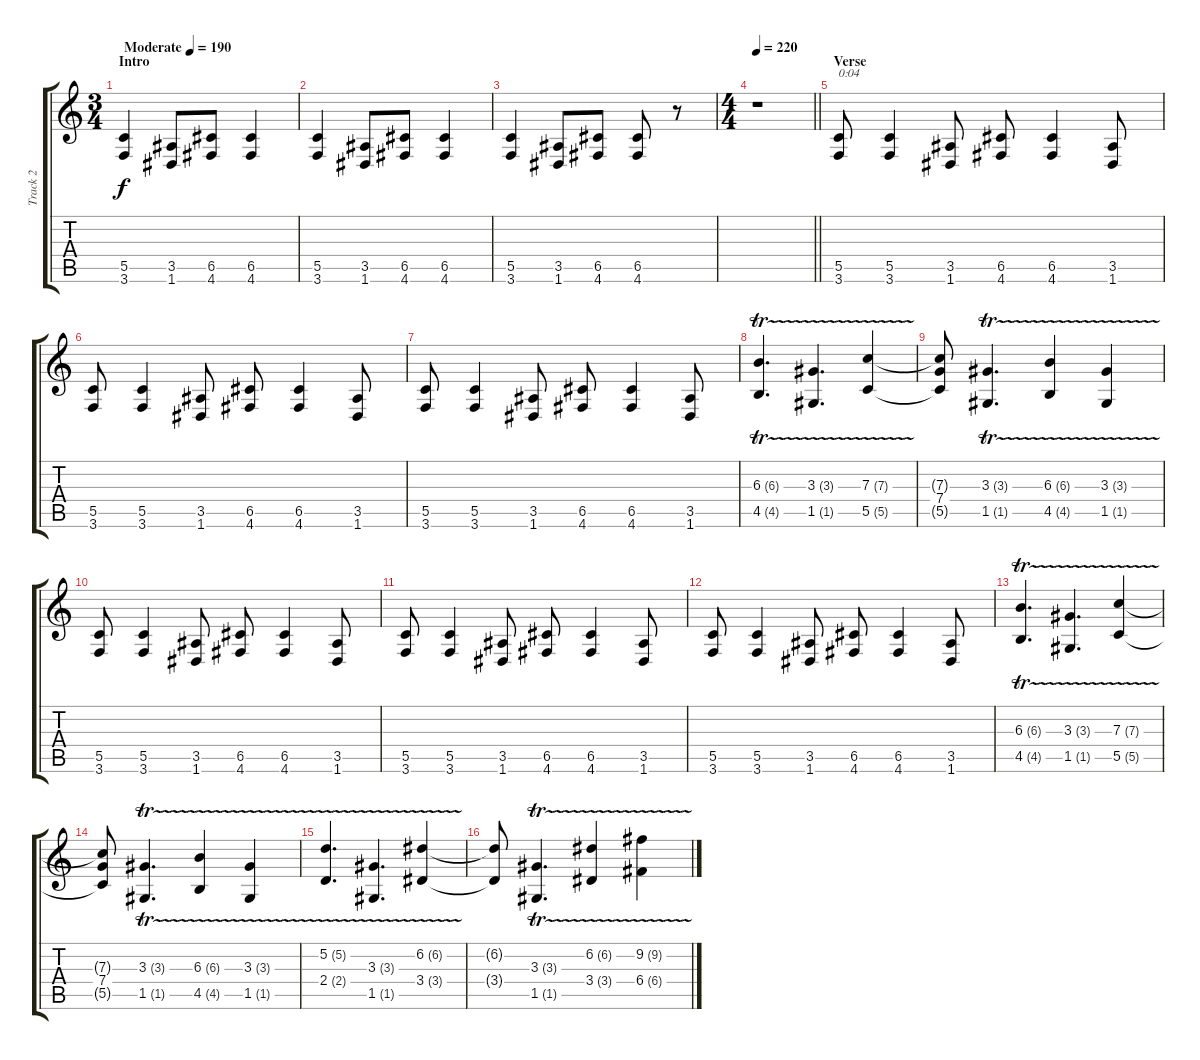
\track ("Track 2" "Track 2") {instrument overdrivenguitar}
\staff {score tabs}
\tuning (D4 A3 F3 C3 G2 D2) {hide}
\ts (3 4)
\section ("" "Intro")
\tempo (190 "Moderate")
\tempo 170
\tempo (190 "Moderate")
\clef g2
\ks c
(5.5 3.6).4{dy f instrument overdrivenguitar} (3.5 1.6).8 (6.5 4.6).8 (6.5 4.6).4 |
(5.5 3.6).4 (3.5 1.6).8 (6.5 4.6).8 (6.5 4.6).4 |
(5.5 3.6).4 (3.5 1.6).8 (6.5 4.6).8 (6.5 4.6).8 r.8 |
\ts (4 4)
\tempo 220
\barLineRight lightlight
r.1 |
\section ("" "Verse")
(5.5 3.6).8{txt "0:04"} (5.5 3.6).4 (3.5 1.6).8 (6.5 4.6).8 (6.5 4.6).4 (3.5 1.6).8 |
(5.5 3.6).8 (5.5 3.6).4 (3.5 1.6).8 (6.5 4.6).8 (6.5 4.6).4 (3.5 1.6).8 |
(5.5 3.6).8 (5.5 3.6).4 (3.5 1.6).8 (6.5 4.6).8 (6.5 4.6).4 (3.5 1.6).8 |
(6.3{tr (6 16)} 4.5{tr (4 16)}).4{d} (3.3{tr (3 16)} 1.5{tr (1 16)}).4{d} (7.3{tr (7 16)} 5.5{tr (5 16)}).4 |
(7.3{t} 7.4 5.5{t}).8 (3.3{tr (3 16)} 1.5{tr (1 16)}).4{d} (6.3{tr (6 16)} 4.5{tr (4 16)}).4 (3.3{tr (3 16)} 1.5{tr (1 16)}).4 |
(5.5 3.6).8 (5.5 3.6).4 (3.5 1.6).8 (6.5 4.6).8 (6.5 4.6).4 (3.5 1.6).8 |
(5.5 3.6).8 (5.5 3.6).4 (3.5 1.6).8 (6.5 4.6).8 (6.5 4.6).4 (3.5 1.6).8 |
(5.5 3.6).8 (5.5 3.6).4 (3.5 1.6).8 (6.5 4.6).8 (6.5 4.6).4 (3.5 1.6).8 |
(6.3{tr (6 16)} 4.5{tr (4 16)}).4{d} (3.3{tr (3 16)} 1.5{tr (1 16)}).4{d} (7.3{tr (7 16)} 5.5{tr (5 16)}).4 |
(7.3{t} 7.4 5.5{t}).8 (3.3{tr (3 16)} 1.5{tr (1 16)}).4{d} (6.3{tr (6 16)} 4.5{tr (4 16)}).4 (3.3{tr (3 16)} 1.5{tr (1 16)}).4 |
(5.2{tr (5 16)} 2.4{tr (2 16)}).4{d} (3.3{tr (3 16)} 1.5{tr (1 16)}).4{d} (6.2{tr (6 16)} 3.4{tr (3 16)}).4 |
(6.2{t} 3.4{t}).8 (3.3{tr (3 16)} 1.5{tr (1 16)}).4{d} (6.2{tr (6 16)} 3.4{tr (3 16)}).4 (9.2{tr (9 16)} 6.4{tr (6 16)}).4
